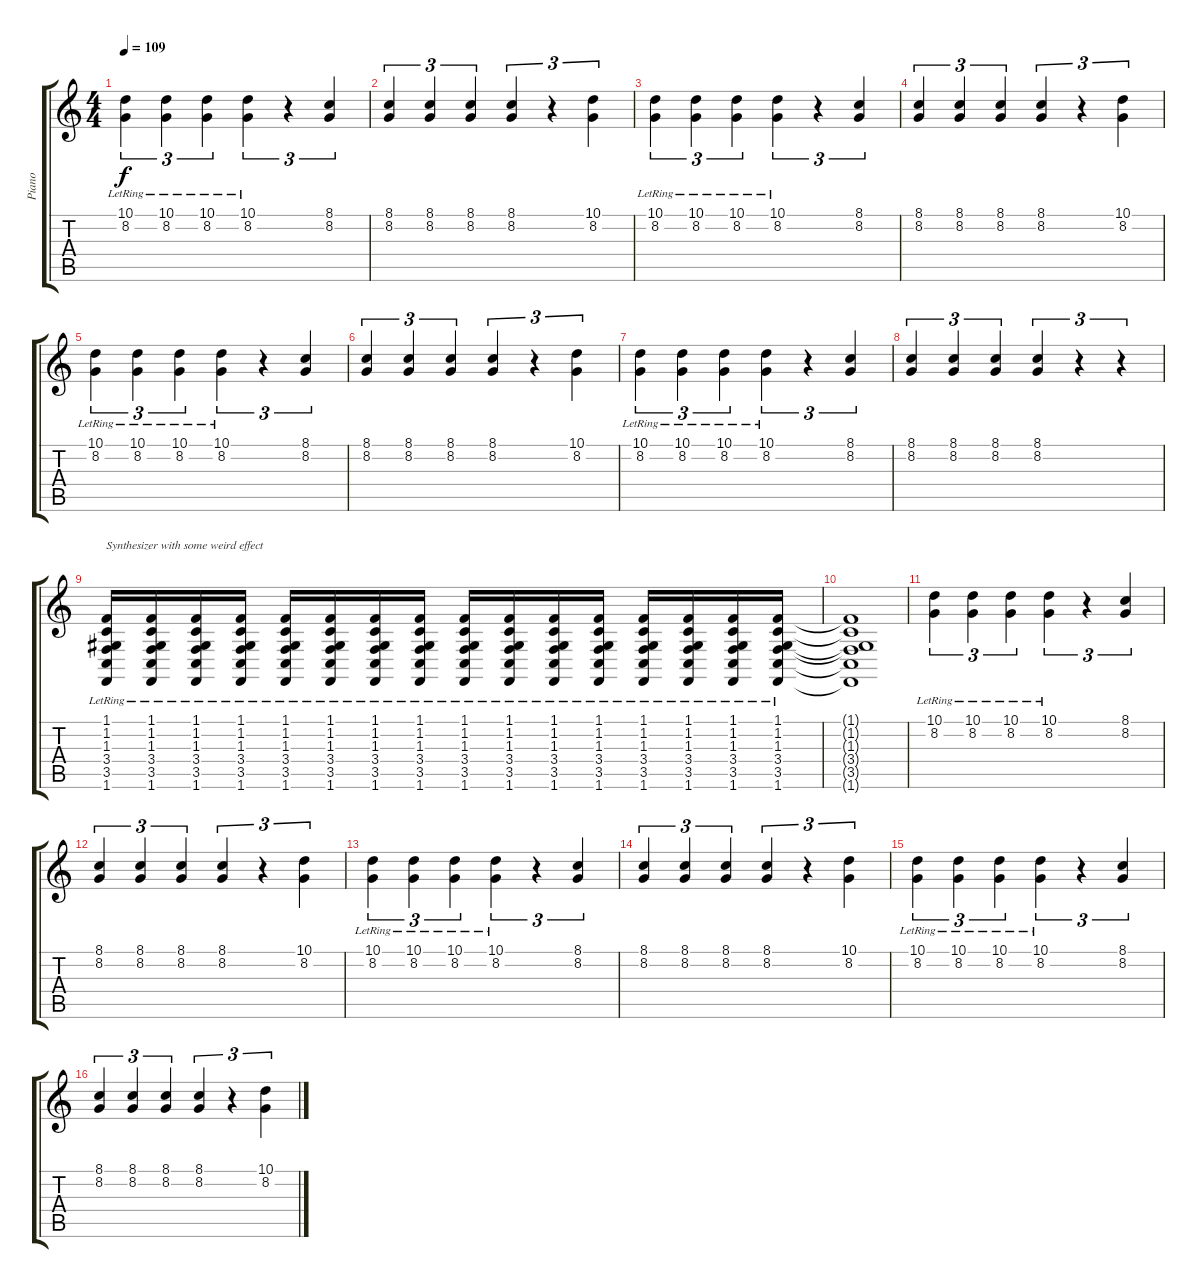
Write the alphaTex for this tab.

\track ("Piano" "Piano") {instrument acousticgrandpiano}
\staff {score tabs}
\tuning (E4 B3 G3 D3 A2 E2) {hide}
\ts (4 4)
\tempo 109
\clef g2
\ks c
(10.1{lr} 8.2).4{tu (3 2) dy f} (10.1{lr} 8.2).4{tu (3 2)} (10.1{lr} 8.2).4{tu (3 2)} (10.1{lr} 8.2).4{tu (3 2)} r.4{tu (3 2)} (8.1 8.2).4{tu (3 2)} |
(8.1 8.2).4{tu (3 2)} (8.1 8.2).4{tu (3 2)} (8.1 8.2).4{tu (3 2)} (8.1 8.2).4{tu (3 2)} r.4{tu (3 2)} (10.1 8.2).4{tu (3 2)} |
(10.1{lr} 8.2).4{tu (3 2)} (10.1{lr} 8.2).4{tu (3 2)} (10.1{lr} 8.2).4{tu (3 2)} (10.1{lr} 8.2).4{tu (3 2)} r.4{tu (3 2)} (8.1 8.2).4{tu (3 2)} |
(8.1 8.2).4{tu (3 2)} (8.1 8.2).4{tu (3 2)} (8.1 8.2).4{tu (3 2)} (8.1 8.2).4{tu (3 2)} r.4{tu (3 2)} (10.1 8.2).4{tu (3 2)} |
(10.1{lr} 8.2).4{tu (3 2)} (10.1{lr} 8.2).4{tu (3 2)} (10.1{lr} 8.2).4{tu (3 2)} (10.1{lr} 8.2).4{tu (3 2)} r.4{tu (3 2)} (8.1 8.2).4{tu (3 2)} |
(8.1 8.2).4{tu (3 2)} (8.1 8.2).4{tu (3 2)} (8.1 8.2).4{tu (3 2)} (8.1 8.2).4{tu (3 2)} r.4{tu (3 2)} (10.1 8.2).4{tu (3 2)} |
(10.1{lr} 8.2).4{tu (3 2)} (10.1{lr} 8.2).4{tu (3 2)} (10.1{lr} 8.2).4{tu (3 2)} (10.1{lr} 8.2).4{tu (3 2)} r.4{tu (3 2)} (8.1 8.2).4{tu (3 2)} |
(8.1 8.2).4{tu (3 2)} (8.1 8.2).4{tu (3 2)} (8.1 8.2).4{tu (3 2)} (8.1 8.2).4{tu (3 2)} r.4{tu (3 2)} r.4{tu (3 2)} |
(1.1{lr} 1.2{lr} 1.3{lr} 3.4{lr} 3.5{lr} 1.6{lr}).16{txt "Synthesizer with some weird effect" volume 7 instrument pad3polysynth} (1.1{lr} 1.2{lr} 1.3{lr} 3.4{lr} 3.5{lr} 1.6{lr}).16 (1.1{lr} 1.2{lr} 1.3{lr} 3.4{lr} 3.5{lr} 1.6{lr}).16 (1.1{lr} 1.2{lr} 1.3{lr} 3.4{lr} 3.5{lr} 1.6{lr}).16 (1.1{lr} 1.2{lr} 1.3{lr} 3.4{lr} 3.5{lr} 1.6{lr}).16 (1.1{lr} 1.2{lr} 1.3{lr} 3.4{lr} 3.5{lr} 1.6{lr}).16 (1.1{lr} 1.2{lr} 1.3{lr} 3.4{lr} 3.5{lr} 1.6{lr}).16 (1.1{lr} 1.2{lr} 1.3{lr} 3.4{lr} 3.5{lr} 1.6{lr}).16 (1.1{lr} 1.2{lr} 1.3{lr} 3.4{lr} 3.5{lr} 1.6{lr}).16 (1.1{lr} 1.2{lr} 1.3{lr} 3.4{lr} 3.5{lr} 1.6{lr}).16 (1.1{lr} 1.2{lr} 1.3{lr} 3.4{lr} 3.5{lr} 1.6{lr}).16 (1.1{lr} 1.2{lr} 1.3{lr} 3.4{lr} 3.5{lr} 1.6{lr}).16 (1.1{lr} 1.2{lr} 1.3{lr} 3.4{lr} 3.5{lr} 1.6{lr}).16 (1.1{lr} 1.2{lr} 1.3{lr} 3.4{lr} 3.5{lr} 1.6{lr}).16 (1.1{lr} 1.2{lr} 1.3{lr} 3.4{lr} 3.5{lr} 1.6{lr}).16 (1.1{lr} 1.2{lr} 1.3{lr} 3.4{lr} 3.5{lr} 1.6{lr}).16 |
(1.1{t} 1.2{t} 1.3{t} 3.4{t} 3.5{t} 1.6{t}).1 |
(10.1{lr} 8.2).4{tu (3 2) volume 9 instrument acousticgrandpiano} (10.1{lr} 8.2).4{tu (3 2)} (10.1{lr} 8.2).4{tu (3 2)} (10.1{lr} 8.2).4{tu (3 2)} r.4{tu (3 2)} (8.1 8.2).4{tu (3 2)} |
(8.1 8.2).4{tu (3 2)} (8.1 8.2).4{tu (3 2)} (8.1 8.2).4{tu (3 2)} (8.1 8.2).4{tu (3 2)} r.4{tu (3 2)} (10.1 8.2).4{tu (3 2)} |
(10.1{lr} 8.2).4{tu (3 2)} (10.1{lr} 8.2).4{tu (3 2)} (10.1{lr} 8.2).4{tu (3 2)} (10.1{lr} 8.2).4{tu (3 2)} r.4{tu (3 2)} (8.1 8.2).4{tu (3 2)} |
(8.1 8.2).4{tu (3 2)} (8.1 8.2).4{tu (3 2)} (8.1 8.2).4{tu (3 2)} (8.1 8.2).4{tu (3 2)} r.4{tu (3 2)} (10.1 8.2).4{tu (3 2)} |
(10.1{lr} 8.2).4{tu (3 2)} (10.1{lr} 8.2).4{tu (3 2)} (10.1{lr} 8.2).4{tu (3 2)} (10.1{lr} 8.2).4{tu (3 2)} r.4{tu (3 2)} (8.1 8.2).4{tu (3 2)} |
(8.1 8.2).4{tu (3 2)} (8.1 8.2).4{tu (3 2)} (8.1 8.2).4{tu (3 2)} (8.1 8.2).4{tu (3 2)} r.4{tu (3 2)} (10.1 8.2).4{tu (3 2)}
